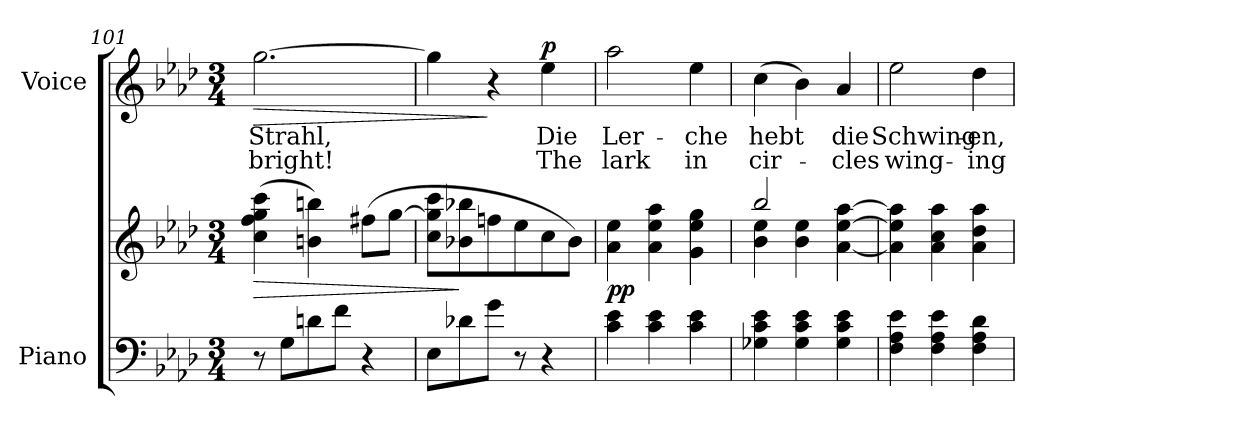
**kern	**kern	**dynam	**kern	**text	**text	**dynam
*part2	*part2	*part2	*part1	*part1	*part1	*part1
*staff3	*staff2	*staff2/3	*staff1	*staff1	*staff1	*staff1
*I"Piano	*	*	*I"Voice	*	*	*
*I'Pno	*	*	*	*	*	*
*clefF4	*clefG2	*	*clefG2	*	*	*
*k[b-e-a-d-]	*k[b-e-a-d-]	*	*k[b-e-a-d-]	*	*	*
*M3/4	*M3/4	*	*M3/4	*	*	*
=101	=101	=101	=101	=101	=101	=101
!	!	!LO:HP:b	!	!	!	!LO:HP:b
8r	(4cc\ 4ff\ 4gg\ 4ccc\	>	[2.gg\	Strahl,	bright!	>
8G\L	.	.	.	.	.	.
8dn\	4bn\ 4bbn\)	.	.	.	.	.
8f\J	.	.	.	.	.	.
4r	(8ff#X\L	.	.	.	.	.
.	[8gg\J	.	.	.	.	.
=102	=102	=102	=102	=102	=102	=102
8E-\L	8cc\ 8gg\] 8ccc\L	.	4gg\]	.	.	.
8d-X\	8b-X\ 8bb-X\	]	.	.	.	.
8g\J	8ffn\	.	4r	.	.	]
8r	8ee-\	.	.	.	.	.
!	!	!	!	!	!	!LO:DY:a
4r	8cc\	.	4ee-\	Die	The	p
.	8b-\J)	.	.	.	.	.
=103	=103	=103	=103	=103	=103	=103
!	!	!LO:DY:b	!	!	!	!
4c\ 4e-\	4a-\ 4ee-\	pp	2aa-\	Ler-	lark	.
4c\ 4e-\	4a-\ 4ee-\ 4aa-\	.	.	.	.	.
4c\ 4e-\	4g\ 4ee-\ 4gg\	.	4ee-\	-che	in	.
=104	=104	=104	=104	=104	=104	=104
*	*^	*	*	*	*	*
4G-X\ 4c\ 4e-\	2bb-/	4b-\ 4ee-\	.	(4cc\	hebt	cir-	.
4G-\ 4c\ 4e-\	.	4b-\ 4ee-\	.	4b-\)	.	.	.
4G-\ 4c\ 4e-\	[4a-\ [4ee-\ [4aa-\	4ryy	.	4a-/	die	-cles	.
*	*v	*v	*	*	*	*	*
=105	=105	=105	=105	=105	=105	=105
4F\ 4A-\ 4e-\	4a-\] 4ee-\] 4aa-\]	.	2ee-\	Schwing-	wing-	.
4F\ 4A-\ 4e-\	4a-\ 4cc\ 4aa-\	.	.	.	.	.
4F\ 4A-\ 4d-\	4a-\ 4dd-\ 4aa-\	.	4dd-\	-en,	-ing	.
=	=	=	=	=	=	=
*-	*-	*-	*-	*-	*-	*-
